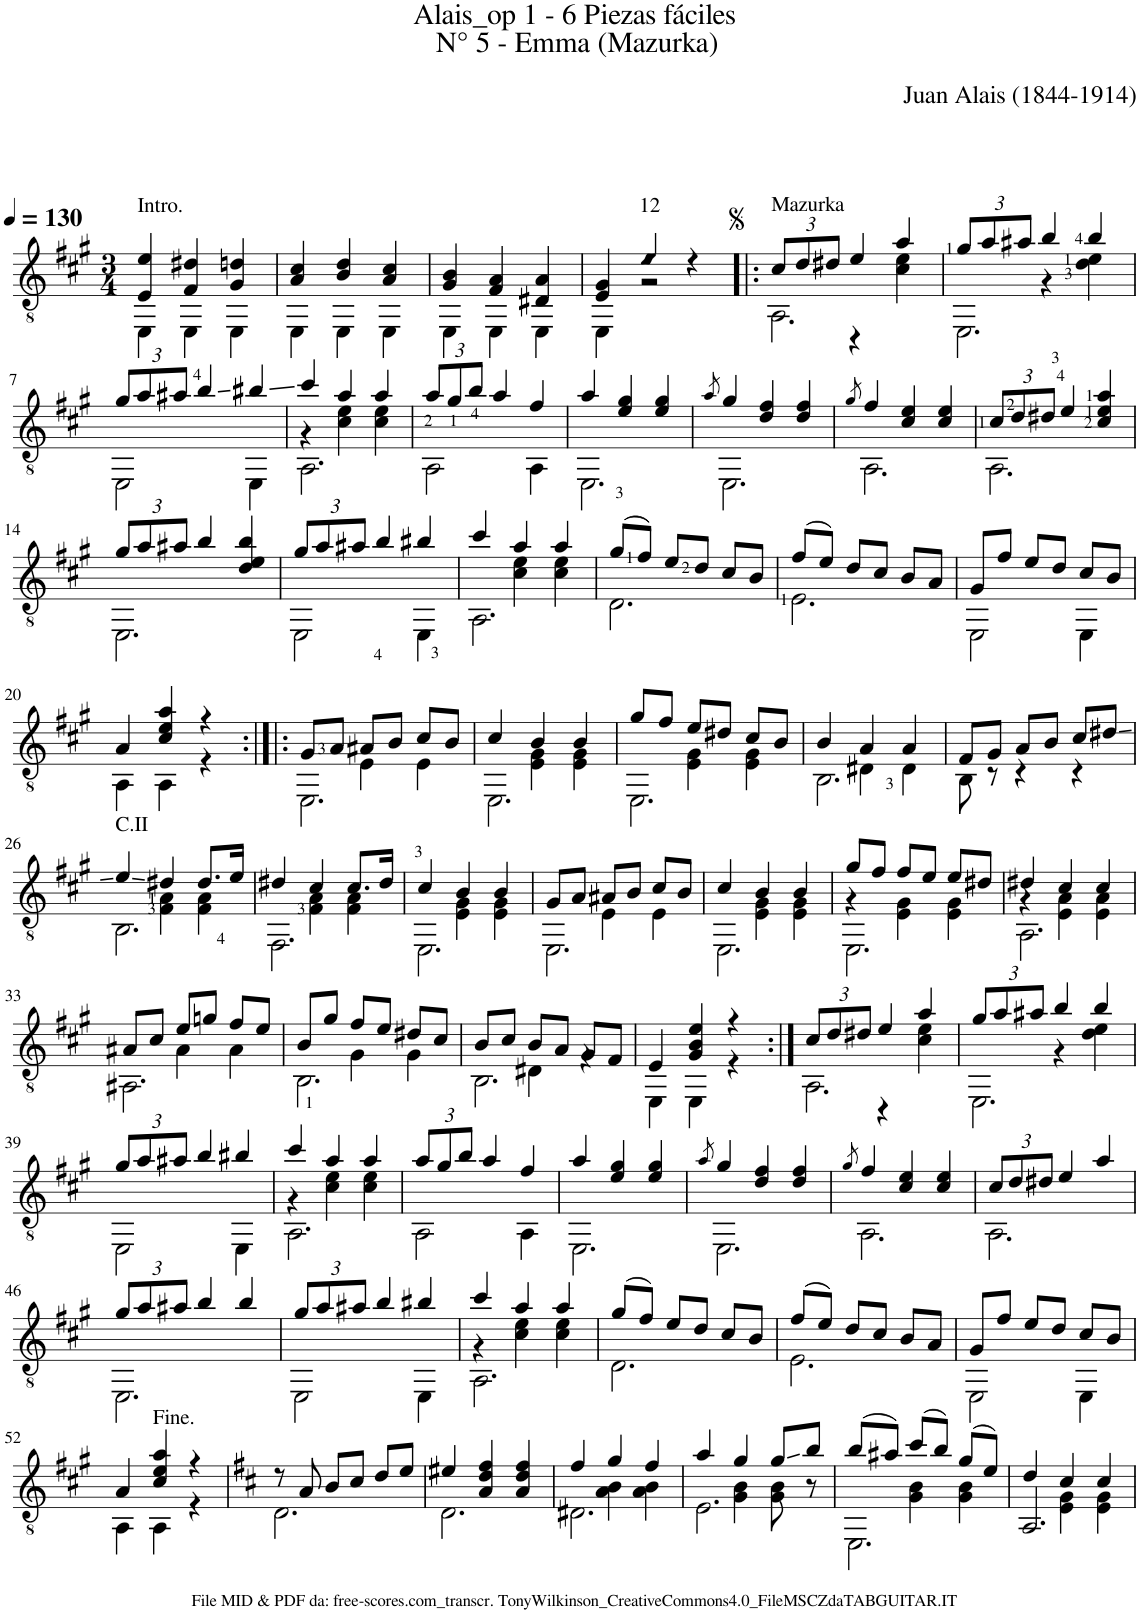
**kern
*part1
*staff1
*I"Guitar
*I'Guit.
*clefGv2
*k[f#c#g#]
*M3/4
*MM130
=1
*^
!LO:TX:a:t=Intro.	!
4E/ 4e/	4EE\
4F#/ 4d#X/	4EE\
4G#/ 4dn/	4EE\
=2	=2
4A/ 4c#/	4EE\
4B/ 4d/	4EE\
4A/ 4c#/	4EE\
=3	=3
4G#/ 4B/	4EE\
4F#/ 4A/	4EE\
4D#X/ 4A/	4EE\
=4	=4
4E/ 4G#/	4EE\
!LO:TX:a:t=12	!
!LO:N:head=diamond	!
4e/	2r
4r	.
*v	*v
=5!|:
*Xbrackettup
*^
*	*^
!LO:TX:a:t=Mazurka	!	!
12c#/L	2.AA\	4ryy
12d/	.	.
12d#X/J	.	.
4e/	.	4r
4a/	.	4c#\ 4e\
=6	=6	=6
12g#/L	4ryy	2.EE\
12a/	.	.
12a#X/J	.	.
4b/	4r	.
4b/	4d\ 4e\	.
*	*v	*v
!!LO:LB:g=z
=7	=7
12g#/L	2EE\
12a/	.
12a#X/J	.
4b/	.
4b#X/	4EE\
=8	=8
*	*^
4cc#/	4r	2.AA\
4a/	4c#\ 4e\	.
4a/	4c#\ 4e\	.
*	*v	*v
=9	=9
12a/L	2AA\
12g#/	.
12b/J	.
4a/	.
4f#/	4AA\
=10	=10
4a/	2.EE\
4e/ 4g#/	.
4e/ 4g#/	.
=11	=11
8qa/	.
4g#/	2.EE\
4d/ 4f#/	.
4d/ 4f#/	.
=12	=12
8qg#/	.
4f#/	2.AA\
4c#/ 4e/	.
4c#/ 4e/	.
=13	=13
12c#/L	2.AA\
12d/	.
12d#X/J	.
4e/	.
4c#/ 4e/ 4a/	.
!!LO:LB:g=z	!!
=14	=14
12g#/L	2.EE\
12a/	.
12a#X/J	.
4b/	.
4d/ 4e/ 4b/	.
=15	=15
12g#/L	2EE\
12a/	.
12a#X/J	.
4b/	.
4b#X/	4EE\
=16	=16
*	*^
4cc#/	4ryy	2.AA\
4a/	4c#\ 4e\	.
4a/	4c#\ 4e\	.
*	*v	*v
=17	=17
(8g#/L	2.D\
8f#/J)	.
8e/L	.
8d/J	.
8c#/L	.
8B/J	.
=18	=18
(8f#/L	2.E\
8e/J)	.
8d/L	.
8c#/J	.
8B/L	.
8A/J	.
=19	=19
8G#/L	2EE\
8f#/J	.
8e/L	.
8d/J	.
8c#/L	4EE\
8B/J	.
!!LO:LB:g=z	!!
=20	=20
4A/	4AA\
4c#/ 4e/ 4a/	4AA\
4r	4r
=21:|!|:	=21:|!|:
*	*^
8G#/L	4ryy	2.EE\
8A/J	.	.
8A#X/L	4E\	.
8B/J	.	.
8c#/L	4E\	.
8B/J	.	.
=22	=22	=22
4c#/	4ryy	2.EE\
4B/	4E\ 4G#\	.
4B/	4E\ 4G#\	.
=23	=23	=23
8g#/L	4ryy	2.EE\
8f#/J	.	.
8e/L	4E\ 4G#\	.
8d#X/J	.	.
8c#/L	4E\ 4G#\	.
8B/J	.	.
=24	=24	=24
4B/	4ryy	2.BB\
4A/	4D#X\	.
4A/	4D#\	.
*	*v	*v
=25	=25
8F#/L	8BB\
8G#/J	8r
8A/L	4r
8B/J	.
8c#/L	4r
8d#X/J	.
!!LO:LB:g=z	!!
=26	=26
*	*^
!LO:TX:a:t=C.II	!	!
4e/	4ryy	2.BB\
4d#X/	4F#\ 4A\	.
8.d#/L	4F#\ 4A\	.
16e/Jk	.	.
=27	=27	=27
4d#X/	4ryy	2.FF#\
4c#/	4F#\ 4A\	.
8.c#/L	4F#\ 4A\	.
16d#/Jk	.	.
=28	=28	=28
4c#/	4ryy	2.EE\
4B/	4E\ 4G#\	.
4B/	4E\ 4G#\	.
=29	=29	=29
8G#/L	4ryy	2.EE\
8A/J	.	.
8A#X/L	4E\	.
8B/J	.	.
8c#/L	4E\	.
8B/J	.	.
=30	=30	=30
4c#/	4ryy	2.EE\
4B/	4E\ 4G#\	.
4B/	4E\ 4G#\	.
=31	=31	=31
8g#/L	4r	2.EE\
8f#/J	.	.
8f#/L	4E\ 4G#\	.
8e/J	.	.
8e/L	4E\ 4G#\	.
8d#X/J	.	.
=32	=32	=32
4d#X/	4r	2.AA\
4c#/	4E\ 4A\	.
4c#/	4E\ 4A\	.
!!LO:LB:g=z	!!	!!
=33	=33	=33
8A#X/L	4ryy	2.AA#X\
8c#/J	.	.
8e/L	4A#\	.
8gn/J	.	.
8f#/L	4A#\	.
8e/J	.	.
=34	=34	=34
8B/L	4ryy	2.BB\
8g#/J	.	.
8f#/L	4G#\	.
8e/J	.	.
8d#X/L	4G#\	.
8c#/J	.	.
=35	=35	=35
8B/L	4ryy	2.BB\
8c#/J	.	.
8B/L	4D#X\	.
8A/J	.	.
8G#/L	4r	.
8F#/J	.	.
*	*v	*v
=36	=36
4E/	4EE\
4G#/ 4B/ 4e/	4EE\
4r	4r
=37:|!	=37:|!
*	*^
12c#/L	2.AA\	4ryy
12d/	.	.
12d#X/J	.	.
4e/	.	4r
4a/	.	4c#\ 4e\
=38	=38	=38
12g#/L	4ryy	2.EE\
12a/	.	.
12a#X/J	.	.
4b/	4r	.
4b/	4d\ 4e\	.
*	*v	*v
!!LO:LB:g=z
=39	=39
12g#/L	2EE\
12a/	.
12a#X/J	.
4b/	.
4b#X/	4EE\
=40	=40
*	*^
4cc#/	4r	2.AA\
4a/	4c#\ 4e\	.
4a/	4c#\ 4e\	.
*	*v	*v
=41	=41
12a/L	2AA\
12g#/	.
12b/J	.
4a/	.
4f#/	4AA\
=42	=42
4a/	2.EE\
4e/ 4g#/	.
4e/ 4g#/	.
=43	=43
8qa/	.
4g#/	2.EE\
4d/ 4f#/	.
4d/ 4f#/	.
=44	=44
8qg#/	.
4f#/	2.AA\
4c#/ 4e/	.
4c#/ 4e/	.
=45	=45
12c#/L	2.AA\
12d/	.
12d#X/J	.
4e/	.
4a/	.
!!LO:LB:g=z	!!
=46	=46
12g#/L	2.EE\
12a/	.
12a#X/J	.
4b/	.
4b/	.
=47	=47
12g#/L	2EE\
12a/	.
12a#X/J	.
4b/	.
4b#X/	4EE\
=48	=48
*	*^
4cc#/	4r	2.AA\
4a/	4c#\ 4e\	.
4a/	4c#\ 4e\	.
*	*v	*v
=49	=49
(8g#/L	2.D\
8f#/J)	.
8e/L	.
8d/J	.
8c#/L	.
8B/J	.
=50	=50
(8f#/L	2.E\
8e/J)	.
8d/L	.
8c#/J	.
8B/L	.
8A/J	.
=51	=51
8G#/L	2EE\
8f#/J	.
8e/L	.
8d/J	.
8c#/L	4EE\
8B/J	.
!!LO:LB:g=z	!!
=52	=52
4A/	4AA\
4c#/ 4e/ 4a/	4AA\
4r	4r
=53	=53
*k[f#c#]	*
8r	2.D\
8A/	.
8B/L	.
8c#/J	.
8d/L	.
8e/J	.
=54	=54
4e#X/	2.D\
4A/ 4d/ 4f#/	.
4A/ 4d/ 4f#/	.
=55	=55
*	*^
4f#/	4ryy	2.D#X\
4g/	4A\ 4B\	.
4f#/	4A\ 4B\	.
=56	=56	=56
4a/	4ryy	2.E\
4g/	4G\ 4B\	.
8g/L	8G\ 8B\	.
8b/J	8r	.
=57	=57	=57
(8b/L	4ryy	2.EE\
8a#X/J)	.	.
(8cc#/L	4G\ 4B\	.
8b/J)	.	.
(8g/L	4G\ 4B\	.
8e/J)	.	.
=58	=58	=58
4d/	4ryy	2.AA/
4c#/	4E\ 4G\	.
4c#/	4E\ 4G\	.
*v	*v	*v
=
*-
